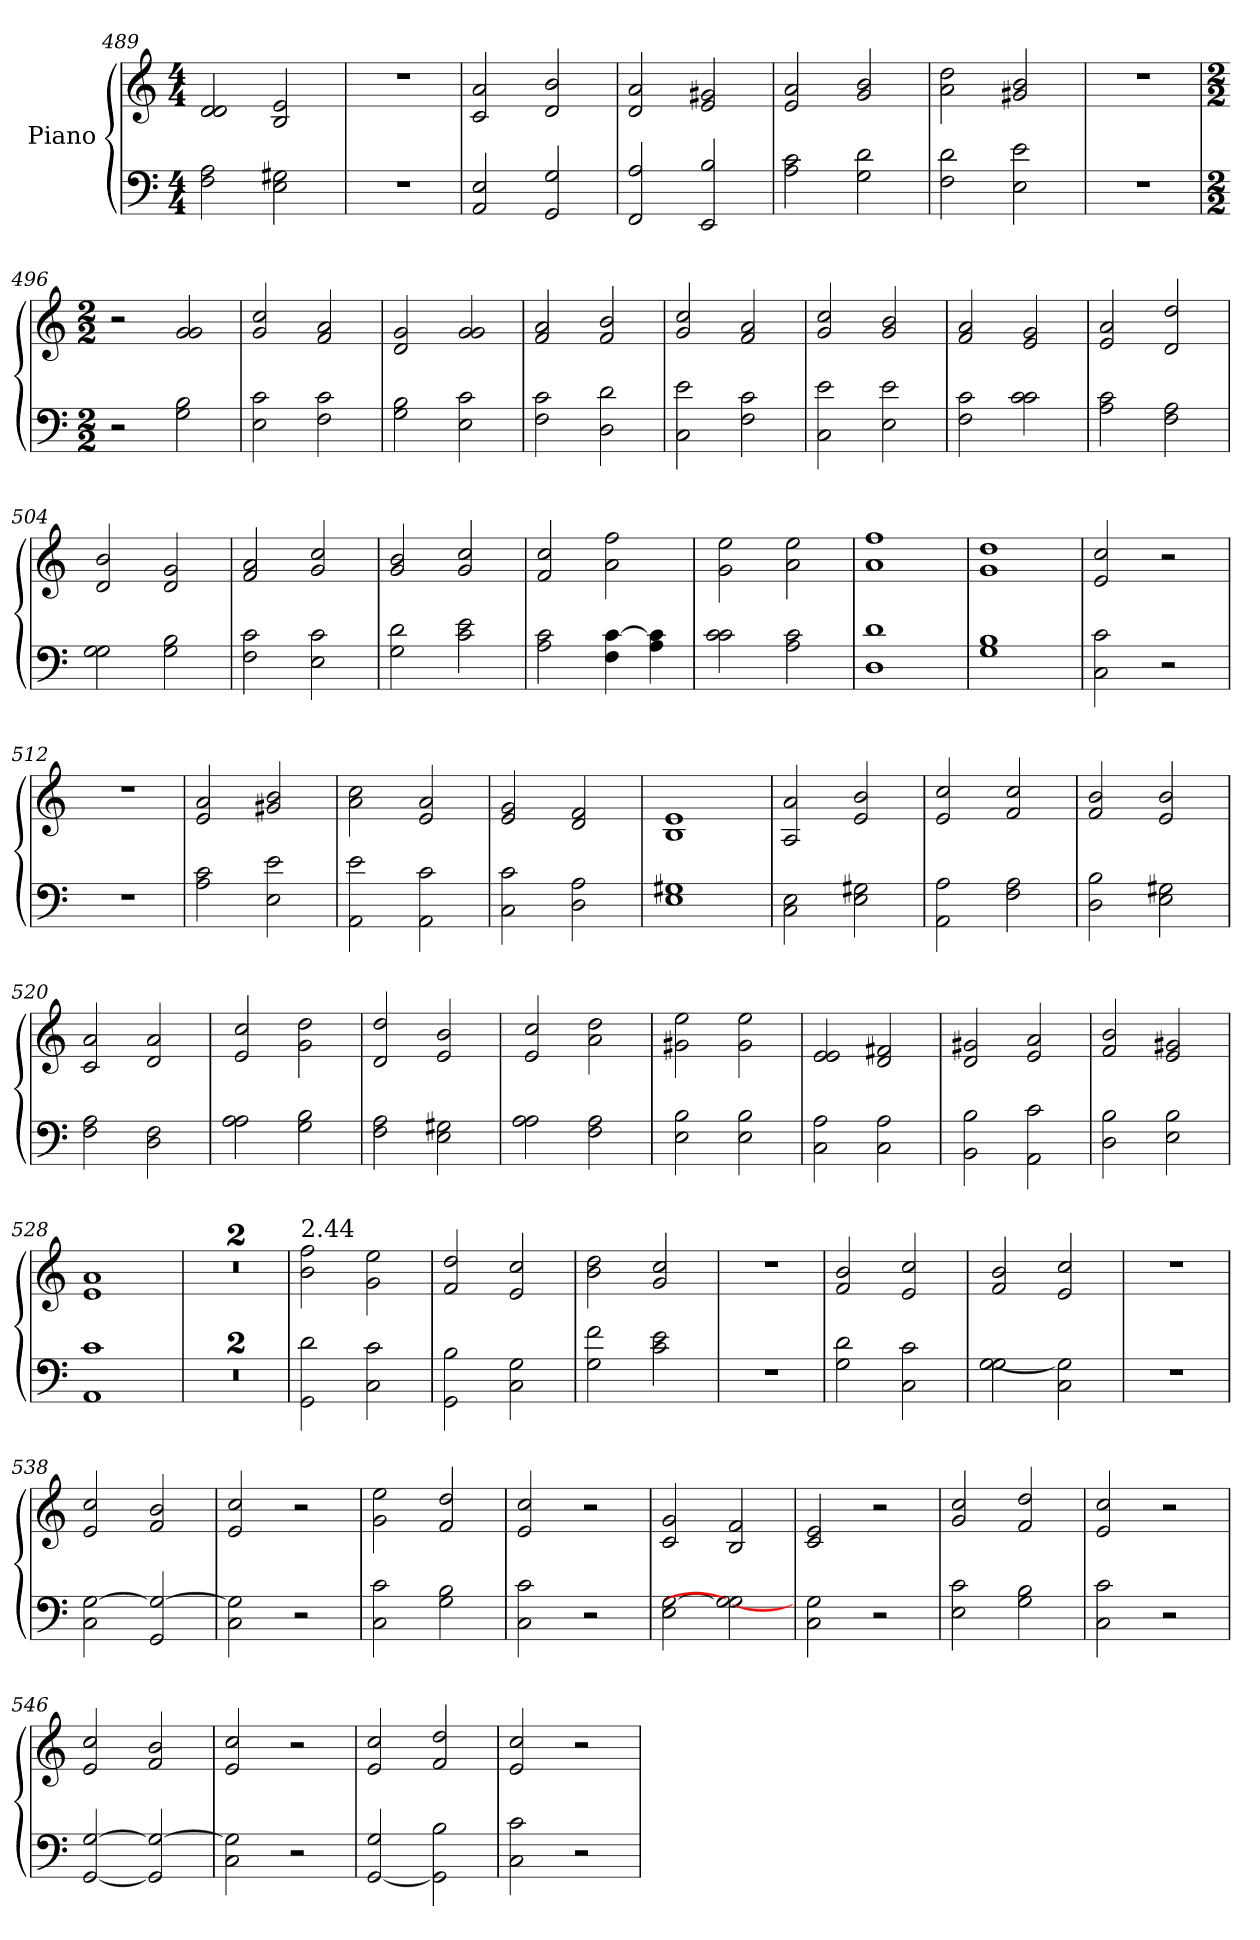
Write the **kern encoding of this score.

**kern	**kern
*part1	*part1
*staff2	*staff1
*I"Piano	*
!!LO:LB:g=z
*clefF4	*clefG2
*k[]	*k[]
*C:	*C:
*M4/4	*M4/4
=489	=489
2F\ 2A\	2d/ 2d/
2E\ 2G#X\	2B/ 2e/
=490	=490
1r	1r
=491	=491
2AA/ 2E/	2c/ 2a/
2GG/ 2G/	2d/ 2b/
=492	=492
2FF/ 2A/	2d/ 2a/
2EE/ 2B/	2e/ 2g#X/
=493	=493
2A\ 2c\	2e/ 2a/
2G\ 2d\	2g/ 2b/
=494	=494
2F\ 2d\	2a\ 2dd\
2E\ 2e\	2g#X/ 2b/
=495	=495
1r	1r
!!LO:LB:g=z
=496	=496
*M2/2	*M2/2
2r	2r
2G\ 2B\	2g/ 2g/
=497	=497
2E\ 2c\	2g/ 2cc/
2F\ 2c\	2f/ 2a/
=498	=498
2G\ 2B\	2d/ 2g/
2E\ 2c\	2g/ 2g/
=499	=499
2F\ 2c\	2f/ 2a/
2D\ 2d\	2f/ 2b/
=500	=500
2C\ 2e\	2g/ 2cc/
2F\ 2c\	2f/ 2a/
=501	=501
2C\ 2e\	2g/ 2cc/
2E\ 2e\	2g/ 2b/
=502	=502
2F\ 2c\	2f/ 2a/
2c\ 2c\	2e/ 2g/
!!LO:LB:g=z
=503	=503
2A\ 2c\	2e/ 2a/
2F\ 2A\	2d/ 2dd/
=504	=504
2G\ 2G\	2d/ 2b/
2G\ 2B\	2d/ 2g/
=505	=505
2F\ 2c\	2f/ 2a/
2E\ 2c\	2g/ 2cc/
=506	=506
2G\ 2d\	2g/ 2b/
2c\ 2e\	2g/ 2cc/
=507	=507
2A\ 2c\	2f/ 2cc/
4F\ [4c\	2a\ 2ff\
4A\ 4c\]	.
=508	=508
2c\ 2c\	2g\ 2ee\
2A\ 2c\	2a\ 2ee\
=509	=509
1D 1d	1a 1ff
!!LO:PB:g=z
=510	=510
1G 1B	1g 1dd
=511	=511
2C\ 2c\	2e/ 2cc/
2r	2r
=512	=512
1r	1r
=513	=513
2A\ 2c\	2e/ 2a/
2E\ 2e\	2g#X/ 2b/
=514	=514
2AA\ 2e\	2a\ 2cc\
2AA\ 2c\	2e/ 2a/
=515	=515
2C\ 2c\	2e/ 2g/
2D\ 2A\	2d/ 2f/
=516	=516
1E 1G#X	1B 1e
!!LO:LB:g=z
=517	=517
2C\ 2E\	2A/ 2a/
2E\ 2G#X\	2e/ 2b/
=518	=518
2AA\ 2A\	2e/ 2cc/
2F\ 2A\	2f/ 2cc/
=519	=519
2D\ 2B\	2f/ 2b/
2E\ 2G#X\	2e/ 2b/
=520	=520
2F\ 2A\	2c/ 2a/
2D\ 2F\	2d/ 2a/
=521	=521
2A\ 2A\	2e/ 2cc/
2G\ 2B\	2g\ 2dd\
=522	=522
2F\ 2A\	2d/ 2dd/
2E\ 2G#X\	2e/ 2b/
=523	=523
2A\ 2A\	2e/ 2cc/
2F\ 2A\	2a\ 2dd\
!!LO:LB:g=z
=524	=524
2E\ 2B\	2g#X\ 2ee\
2E\ 2B\	2g#\ 2ee\
=525	=525
2C\ 2A\	2e/ 2e/
2C\ 2A\	2d/ 2f#X/
=526	=526
2BB\ 2B\	2d/ 2g#X/
2AA\ 2c\	2e/ 2a/
=527	=527
2D\ 2B\	2f/ 2b/
2E\ 2B\	2e/ 2g#X/
=528	=528
1AA 1c	1e 1a
=529	=529
1r	1r
=530	=530
1r	1r
!!LO:LB:g=z
=531	=531
!	!LO:TX:a:t=2.44
2GG\ 2d\	2b\ 2ff\
2C\ 2c\	2g\ 2ee\
=532	=532
2GG\ 2B\	2f/ 2dd/
2C\ 2G\	2e/ 2cc/
=533	=533
2G\ 2f\	2b\ 2dd\
2c\ 2e\	2g/ 2cc/
=534	=534
1r	1r
=535	=535
2G\ 2d\	2f/ 2b/
2C\ 2c\	2e/ 2cc/
=536	=536
[2G\ 2G\	2f/ 2b/
2C\ 2G\]	2e/ 2cc/
=537	=537
1r	1r
!!LO:LB:g=z
=538	=538
2C\ [2G\	2e/ 2cc/
2GG/ 2G/_	2f/ 2b/
=539	=539
2C\ 2G\]	2e/ 2cc/
2r	2r
=540	=540
2C\ 2c\	2g\ 2ee\
2G\ 2B\	2f/ 2dd/
=541	=541
2C\ 2c\	2e/ 2cc/
2r	2r
=542	=542
2E\ [2G\	2c/ 2g/
2G\_ 2G\]	2B/ 2f/
=543	=543
2C\ 2G\	2c/ 2e/
2r	2r
=544	=544
2E\ 2c\	2g/ 2cc/
2G\ 2B\	2f/ 2dd/
!!LO:PB:g=z
=545	=545
2C\ 2c\	2e/ 2cc/
2r	2r
=546	=546
[2GG/ [2G/	2e/ 2cc/
2GG/] 2G/_	2f/ 2b/
=547	=547
2C\ 2G\]	2e/ 2cc/
2r	2r
=548	=548
[2GG/ 2G/	2e/ 2cc/
2GG\] 2B\	2f/ 2dd/
=549	=549
2C\ 2c\	2e/ 2cc/
2r	2r
=	=
*-	*-
